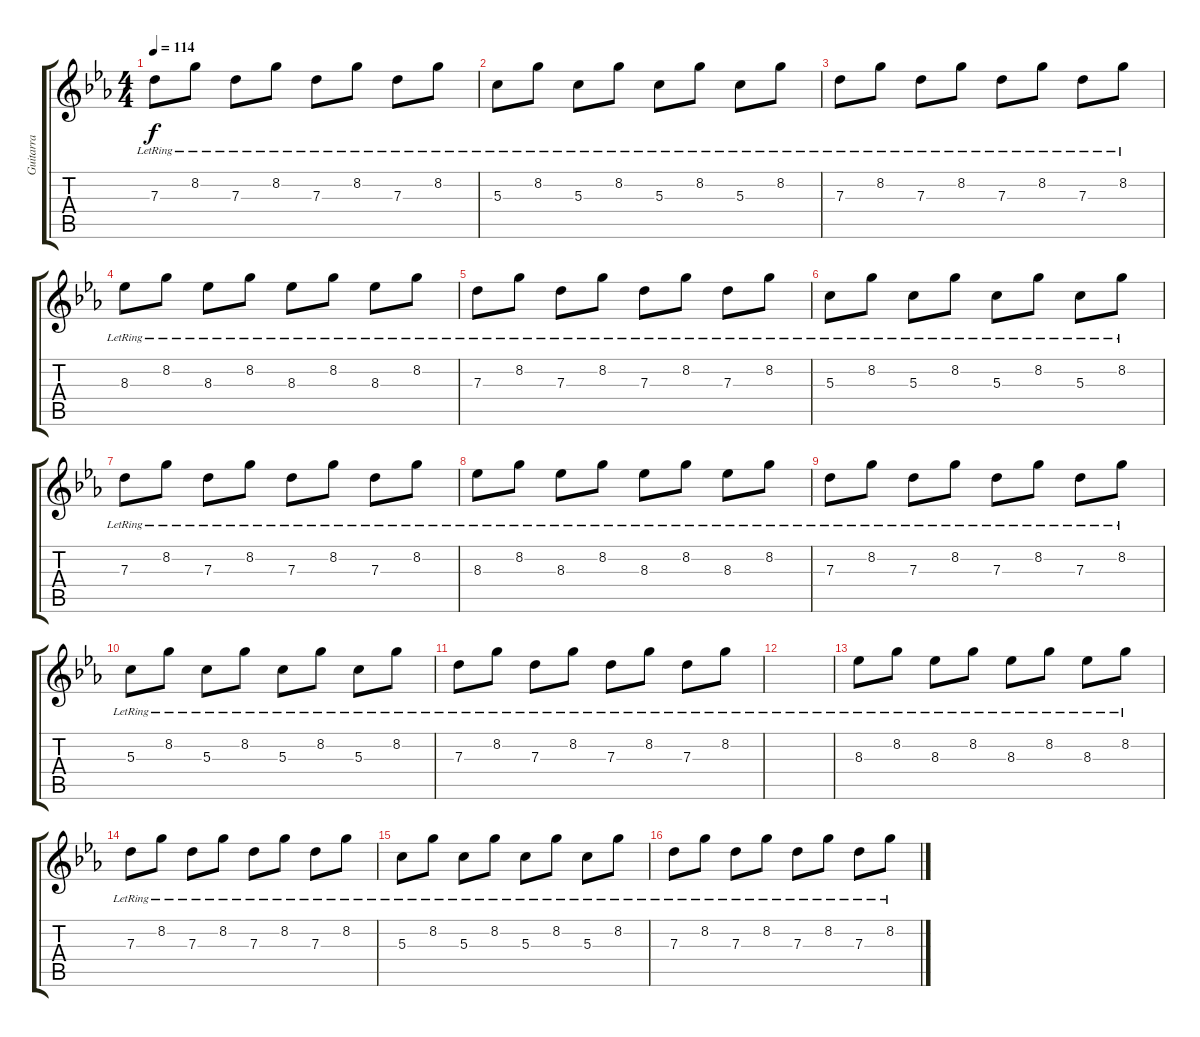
\track ("Guitarra" "Guitarra") {instrument electricguitarjazz}
\staff {score tabs}
\tuning (E4 B3 G3 D3 A2 E2) {hide}
\ts (4 4)
\tempo 114
\clef g2
\ks eb
7.3{lr}.8{dy f} 8.2{lr}.8 7.3{lr}.8 8.2{lr}.8 7.3{lr}.8 8.2{lr}.8 7.3{lr}.8 8.2{lr}.8 |
5.3{lr}.8 8.2{lr}.8 5.3{lr}.8 8.2{lr}.8 5.3{lr}.8 8.2{lr}.8 5.3{lr}.8 8.2{lr}.8 |
7.3{lr}.8 8.2{lr}.8 7.3{lr}.8 8.2{lr}.8 7.3{lr}.8 8.2{lr}.8 7.3{lr}.8 8.2{lr}.8 |
8.3{lr}.8 8.2{lr}.8 8.3{lr}.8 8.2{lr}.8 8.3{lr}.8 8.2{lr}.8 8.3{lr}.8 8.2{lr}.8 |
7.3{lr}.8 8.2{lr}.8 7.3{lr}.8 8.2{lr}.8 7.3{lr}.8 8.2{lr}.8 7.3{lr}.8 8.2{lr}.8 |
5.3{lr}.8 8.2{lr}.8 5.3{lr}.8 8.2{lr}.8 5.3{lr}.8 8.2{lr}.8 5.3{lr}.8 8.2{lr}.8 |
7.3{lr}.8 8.2{lr}.8 7.3{lr}.8 8.2{lr}.8 7.3{lr}.8 8.2{lr}.8 7.3{lr}.8 8.2{lr}.8 |
8.3{lr}.8 8.2{lr}.8 8.3{lr}.8 8.2{lr}.8 8.3{lr}.8 8.2{lr}.8 8.3{lr}.8 8.2{lr}.8 |
7.3{lr}.8 8.2{lr}.8 7.3{lr}.8 8.2{lr}.8 7.3{lr}.8 8.2{lr}.8 7.3{lr}.8 8.2{lr}.8 |
5.3{lr}.8 8.2{lr}.8 5.3{lr}.8 8.2{lr}.8 5.3{lr}.8 8.2{lr}.8 5.3{lr}.8 8.2{lr}.8 |
7.3{lr}.8 8.2{lr}.8 7.3{lr}.8 8.2{lr}.8 7.3{lr}.8 8.2{lr}.8 7.3{lr}.8 8.2{lr}.8 |
|
8.3{lr}.8 8.2{lr}.8 8.3{lr}.8 8.2{lr}.8 8.3{lr}.8 8.2{lr}.8 8.3{lr}.8 8.2{lr}.8 |
7.3{lr}.8 8.2{lr}.8 7.3{lr}.8 8.2{lr}.8 7.3{lr}.8 8.2{lr}.8 7.3{lr}.8 8.2{lr}.8 |
5.3{lr}.8 8.2{lr}.8 5.3{lr}.8 8.2{lr}.8 5.3{lr}.8 8.2{lr}.8 5.3{lr}.8 8.2{lr}.8 |
7.3{lr}.8 8.2{lr}.8 7.3{lr}.8 8.2{lr}.8 7.3{lr}.8 8.2{lr}.8 7.3{lr}.8 8.2{lr}.8
